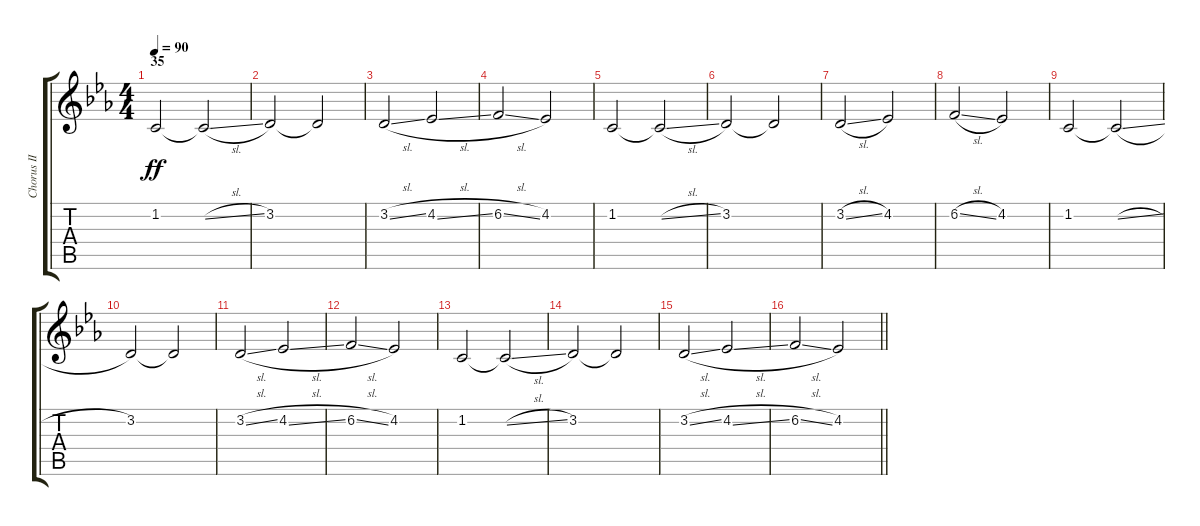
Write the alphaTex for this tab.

\track ("Chorus II" "Chorus II") {instrument voiceoohs}
\staff {score tabs}
\tuning (E4 B3 G3 D3 A2 E2) {hide}
\ts (4 4)
\section ("" "35")
\tempo 90
\clef g2
\ks eb
1.2.2{dy ff} 1.2{sl t}.2 |
3.2.2 3.2{t}.2 |
3.2{sl}.2 4.2{sl}.2 |
6.2{sl}.2 4.2.2 |
1.2.2 1.2{sl t}.2 |
3.2.2 3.2{t}.2 |
3.2{sl}.2 4.2.2 |
6.2{sl}.2 4.2.2 |
1.2.2 1.2{sl t}.2 |
3.2.2 3.2{t}.2 |
3.2{sl}.2 4.2{sl}.2 |
6.2{sl}.2 4.2.2 |
1.2.2 1.2{sl t}.2 |
3.2.2 3.2{t}.2 |
3.2{sl}.2 4.2{sl}.2 |
\barLineRight lightlight
6.2{sl}.2 4.2.2
